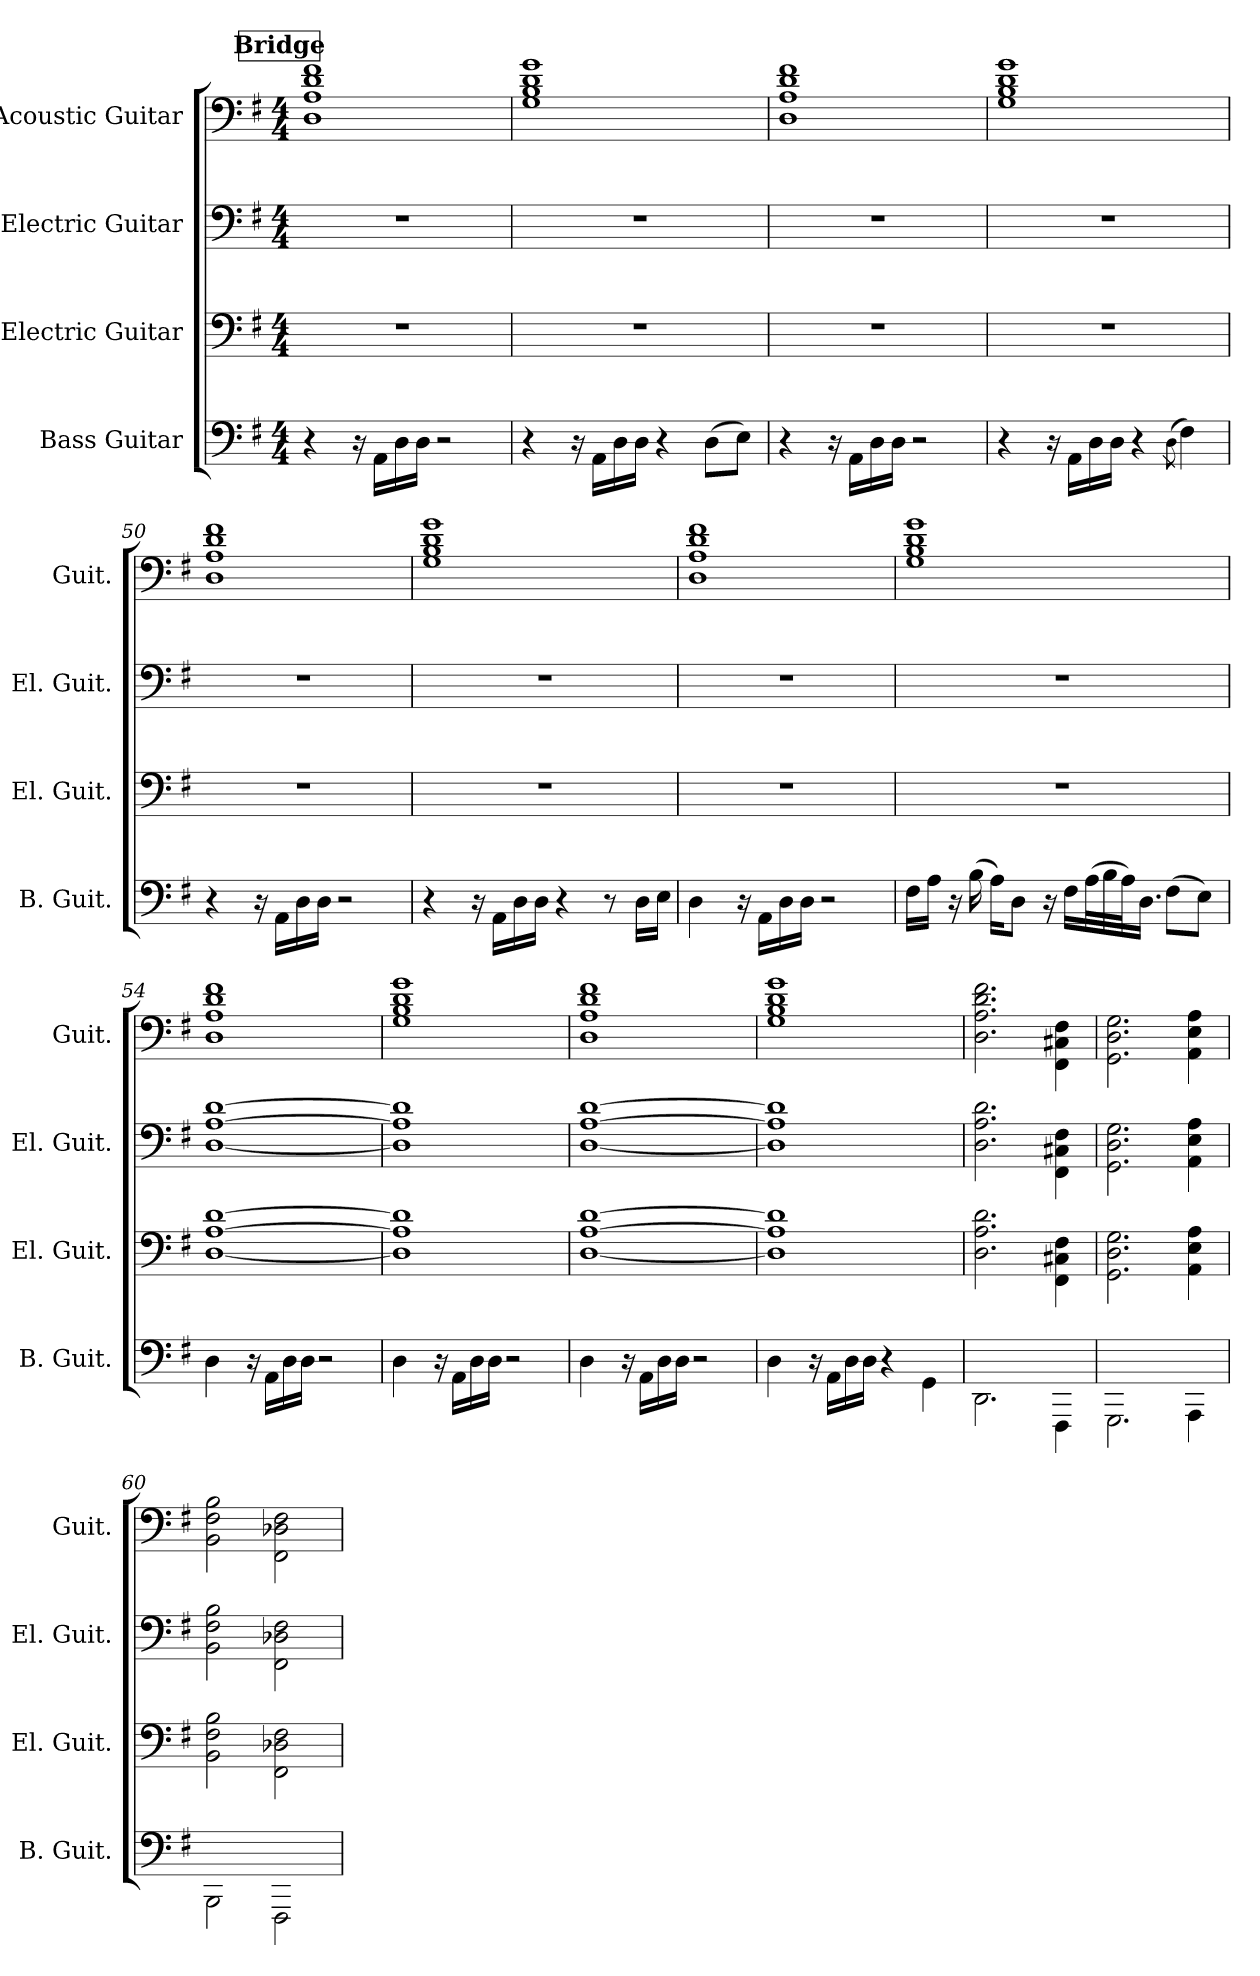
**kern	**kern	**kern	**kern
*part4	*part3	*part2	*part1
*staff4	*staff3	*staff2	*staff1
*I"Bass Guitar	*I"Electric Guitar	*I"Electric Guitar	*I"Acoustic Guitar
*I'B. Guit.	*I'El. Guit.	*I'El. Guit.	*I'Guit.
*	*	*	*
*ITrd7c12	*	*	*
*k[f#]	*k[f#]	*k[f#]	*k[f#]
*M4/4	*M4/4	*M4/4	*M4/4
!!LO:REH:place=s1:a:B:fs=14:t=Bridge
=46	=46	=46	=46
4r	1r	1r	1D 1A 1d 1f#
16r	.	.	.
16AAA\LL	.	.	.
16DD\	.	.	.
16DD\JJ	.	.	.
2r	.	.	.
!!LO:LB:g=z
=47	=47	=47	=47
4r	1r	1r	1G 1B 1d 1g
16r	.	.	.
16AAA\LL	.	.	.
16DD\	.	.	.
16DD\JJ	.	.	.
4r	.	.	.
(>8DD\L	.	.	.
8EE\J)	.	.	.
=48	=48	=48	=48
4r	1r	1r	1D 1A 1d 1f#
16r	.	.	.
16AAA\LL	.	.	.
16DD\	.	.	.
16DD\JJ	.	.	.
2r	.	.	.
=49	=49	=49	=49
4r	1r	1r	1G 1B 1d 1g
16r	.	.	.
16AAA\LL	.	.	.
16DD\	.	.	.
16DD\JJ	.	.	.
4r	.	.	.
(>8qDD\	.	.	.
4FF#\)	.	.	.
=50	=50	=50	=50
4r	1r	1r	1D 1A 1d 1f#
16r	.	.	.
16AAA\LL	.	.	.
16DD\	.	.	.
16DD\JJ	.	.	.
2r	.	.	.
!!LO:PB:g=z
=51	=51	=51	=51
4r	1r	1r	1G 1B 1d 1g
16r	.	.	.
16AAA\LL	.	.	.
16DD\	.	.	.
16DD\JJ	.	.	.
4r	.	.	.
8r	.	.	.
16DD\LL	.	.	.
16EE\JJ	.	.	.
=52	=52	=52	=52
4DD\	1r	1r	1D 1A 1d 1f#
16r	.	.	.
16AAA\LL	.	.	.
16DD\	.	.	.
16DD\JJ	.	.	.
2r	.	.	.
=53	=53	=53	=53
16FF#\LL	1r	1r	1G 1B 1d 1g
16AA\JJ	.	.	.
16r	.	.	.
(>16BB\	.	.	.
16AA\KL)	.	.	.
8DD\J	.	.	.
16r	.	.	.
16FF#\LL	.	.	.
(>32AA\L	.	.	.
32BB\	.	.	.
32AA\J)	.	.	.
16.DD\JJ	.	.	.
(>8FF#\L	.	.	.
8EE\J)	.	.	.
!!LO:LB:g=z
=54	=54	=54	=54
4DD\	[1D [1A [1d	[1D [1A [1d	1D 1A 1d 1f#
16r	.	.	.
16AAA\LL	.	.	.
16DD\	.	.	.
16DD\JJ	.	.	.
2r	.	.	.
=55	=55	=55	=55
4DD\	1D] 1A] 1d]	1D] 1A] 1d]	1G 1B 1d 1g
16r	.	.	.
16AAA\LL	.	.	.
16DD\	.	.	.
16DD\JJ	.	.	.
2r	.	.	.
=56	=56	=56	=56
4DD\	[1D [1A [1d	[1D [1A [1d	1D 1A 1d 1f#
16r	.	.	.
16AAA\LL	.	.	.
16DD\	.	.	.
16DD\JJ	.	.	.
2r	.	.	.
=57	=57	=57	=57
4DD\	1D] 1A] 1d]	1D] 1A] 1d]	1G 1B 1d 1g
16r	.	.	.
16AAA\LL	.	.	.
16DD\	.	.	.
16DD\JJ	.	.	.
4r	.	.	.
4GGG\	.	.	.
=58	=58	=58	=58
2.DDD\	2.D\ 2.A\ 2.d\	2.D\ 2.A\ 2.d\	2.D\ 2.A\ 2.d\ 2.f#\
4FFFF#\	4FF#\ 4C#\ 4F#\	4FF#\ 4C#\ 4F#\	4FF#\ 4C#\ 4F#\
!!LO:PB:g=z
=59	=59	=59	=59
2.GGGG\	2.GG\ 2.D\ 2.G\	2.GG\ 2.D\ 2.G\	2.GG\ 2.D\ 2.G\
4AAAA\	4AA\ 4E\ 4A\	4AA\ 4E\ 4A\	4AA\ 4E\ 4A\
=60	=60	=60	=60
2BBBB\	2BB\ 2F#\ 2B\	2BB\ 2F#\ 2B\	2BB\ 2F#\ 2B\
2FFFF#\	2FF#\ 2D-\ 2F#\	2FF#\ 2D-\ 2F#\	2FF#\ 2D-\ 2F#\
=	=	=	=
*-	*-	*-	*-
